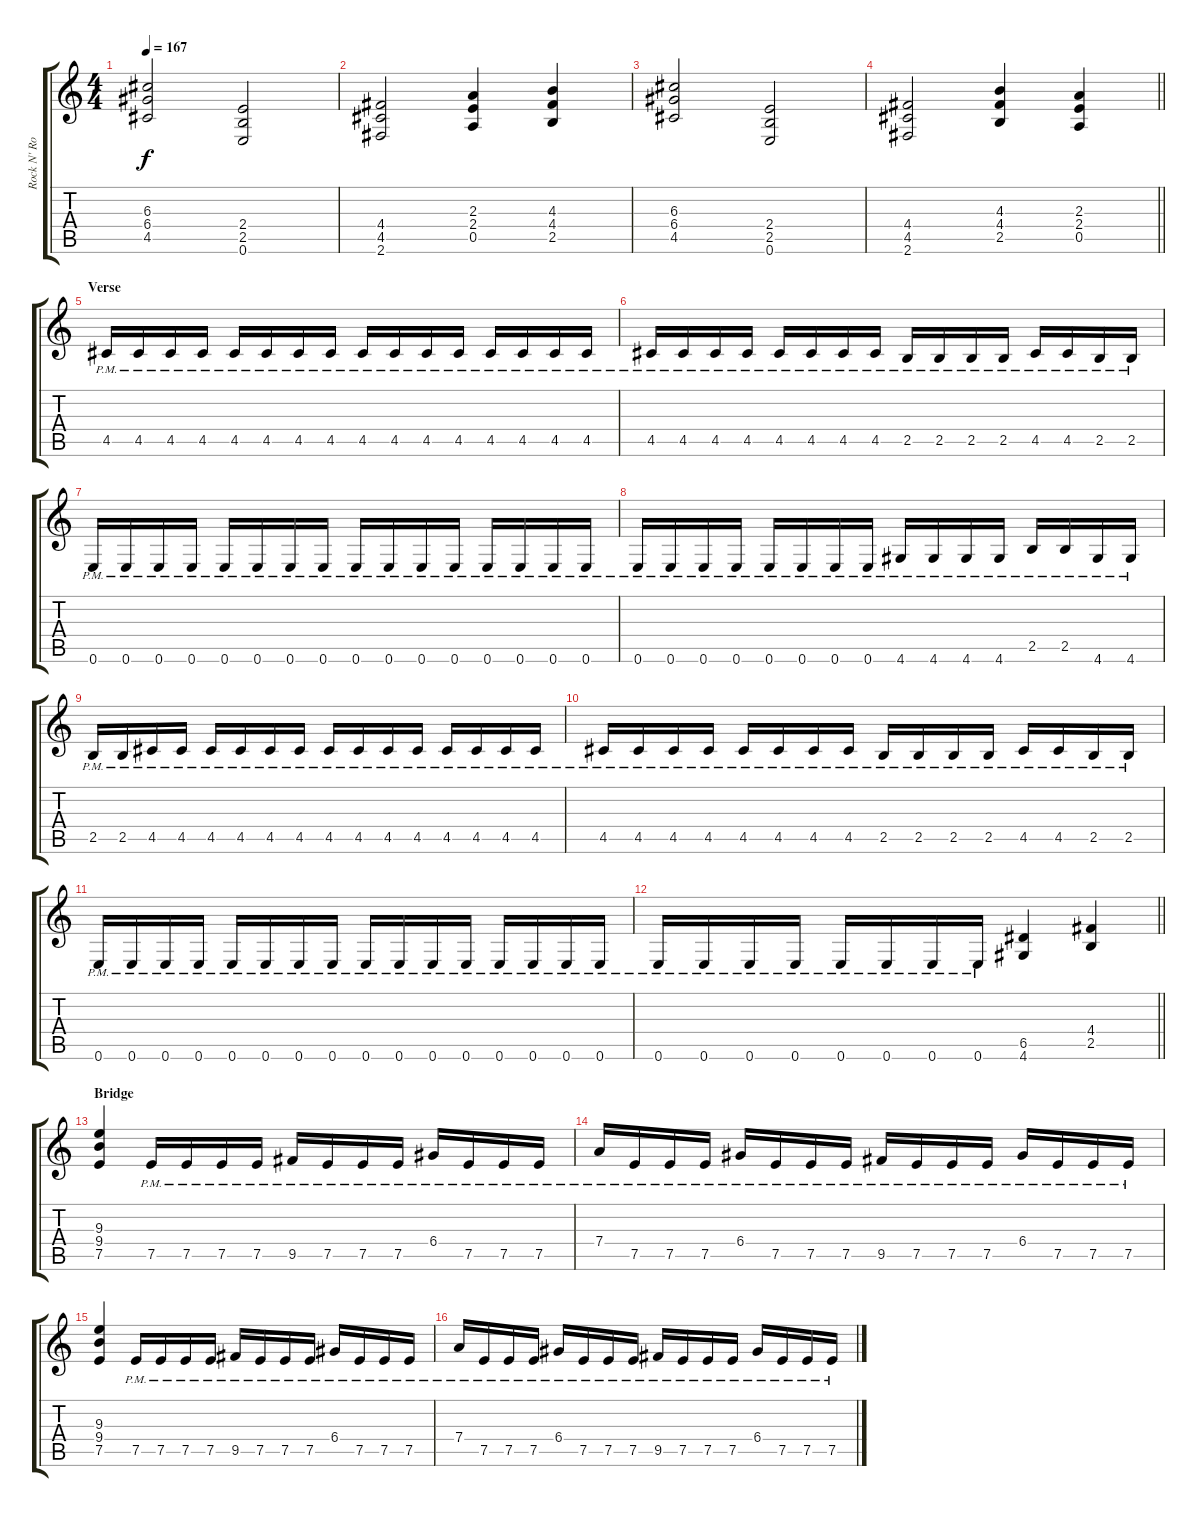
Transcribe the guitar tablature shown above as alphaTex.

\track ("Rock N' Rolf" "Rock N' Ro") {instrument distortionguitar}
\staff {score tabs}
\tuning (E4 B3 G3 D3 A2 E2) {hide}
\ts (4 4)
\tempo 167
\clef g2
\ks c
(6.3 6.4 4.5).2{dy f} (2.4 2.5 0.6).2 |
(4.4 4.5 2.6).2 (2.3 2.4 0.5).4 (4.3 4.4 2.5).4 |
(6.3 6.4 4.5).2 (2.4 2.5 0.6).2 |
\barLineRight lightlight
(4.4 4.5 2.6).2 (4.3 4.4 2.5).4 (2.3 2.4 0.5).4 |
\section ("" "Verse")
4.5{pm}.16 4.5{pm}.16 4.5{pm}.16 4.5{pm}.16 4.5{pm}.16 4.5{pm}.16 4.5{pm}.16 4.5{pm}.16 4.5{pm}.16 4.5{pm}.16 4.5{pm}.16 4.5{pm}.16 4.5{pm}.16 4.5{pm}.16 4.5{pm}.16 4.5{pm}.16 |
4.5{pm}.16 4.5{pm}.16 4.5{pm}.16 4.5{pm}.16 4.5{pm}.16 4.5{pm}.16 4.5{pm}.16 4.5{pm}.16 2.5{pm}.16 2.5{pm}.16 2.5{pm}.16 2.5{pm}.16 4.5{pm}.16 4.5{pm}.16 2.5{pm}.16 2.5{pm}.16 |
0.6{pm}.16 0.6{pm}.16 0.6{pm}.16 0.6{pm}.16 0.6{pm}.16 0.6{pm}.16 0.6{pm}.16 0.6{pm}.16 0.6{pm}.16 0.6{pm}.16 0.6{pm}.16 0.6{pm}.16 0.6{pm}.16 0.6{pm}.16 0.6{pm}.16 0.6{pm}.16 |
0.6{pm}.16 0.6{pm}.16 0.6{pm}.16 0.6{pm}.16 0.6{pm}.16 0.6{pm}.16 0.6{pm}.16 0.6{pm}.16 4.6{pm}.16 4.6{pm}.16 4.6{pm}.16 4.6{pm}.16 2.5{pm}.16 2.5{pm}.16 4.6{pm}.16 4.6{pm}.16 |
2.5{pm}.16 2.5{pm}.16 4.5{pm}.16 4.5{pm}.16 4.5{pm}.16 4.5{pm}.16 4.5{pm}.16 4.5{pm}.16 4.5{pm}.16 4.5{pm}.16 4.5{pm}.16 4.5{pm}.16 4.5{pm}.16 4.5{pm}.16 4.5{pm}.16 4.5{pm}.16 |
4.5{pm}.16 4.5{pm}.16 4.5{pm}.16 4.5{pm}.16 4.5{pm}.16 4.5{pm}.16 4.5{pm}.16 4.5{pm}.16 2.5{pm}.16 2.5{pm}.16 2.5{pm}.16 2.5{pm}.16 4.5{pm}.16 4.5{pm}.16 2.5{pm}.16 2.5{pm}.16 |
0.6{pm}.16 0.6{pm}.16 0.6{pm}.16 0.6{pm}.16 0.6{pm}.16 0.6{pm}.16 0.6{pm}.16 0.6{pm}.16 0.6{pm}.16 0.6{pm}.16 0.6{pm}.16 0.6{pm}.16 0.6{pm}.16 0.6{pm}.16 0.6{pm}.16 0.6{pm}.16 |
\barLineRight lightlight
0.6{pm}.16 0.6{pm}.16 0.6{pm}.16 0.6{pm}.16 0.6{pm}.16 0.6{pm}.16 0.6{pm}.16 0.6{pm}.16 (6.5 4.6).4 (4.4 2.5).4 |
\section ("" "Bridge")
(9.3 9.4 7.5).4 7.5{pm}.16 7.5{pm}.16 7.5{pm}.16 7.5{pm}.16 9.5{pm}.16 7.5{pm}.16 7.5{pm}.16 7.5{pm}.16 6.4{pm}.16 7.5{pm}.16 7.5{pm}.16 7.5{pm}.16 |
7.4{pm}.16 7.5{pm}.16 7.5{pm}.16 7.5{pm}.16 6.4{pm}.16 7.5{pm}.16 7.5{pm}.16 7.5{pm}.16 9.5{pm}.16 7.5{pm}.16 7.5{pm}.16 7.5{pm}.16 6.4{pm}.16 7.5{pm}.16 7.5{pm}.16 7.5{pm}.16 |
(9.3 9.4 7.5).4 7.5{pm}.16 7.5{pm}.16 7.5{pm}.16 7.5{pm}.16 9.5{pm}.16 7.5{pm}.16 7.5{pm}.16 7.5{pm}.16 6.4{pm}.16 7.5{pm}.16 7.5{pm}.16 7.5{pm}.16 |
7.4{pm}.16 7.5{pm}.16 7.5{pm}.16 7.5{pm}.16 6.4{pm}.16 7.5{pm}.16 7.5{pm}.16 7.5{pm}.16 9.5{pm}.16 7.5{pm}.16 7.5{pm}.16 7.5{pm}.16 6.4{pm}.16 7.5{pm}.16 7.5{pm}.16 7.5{pm}.16
